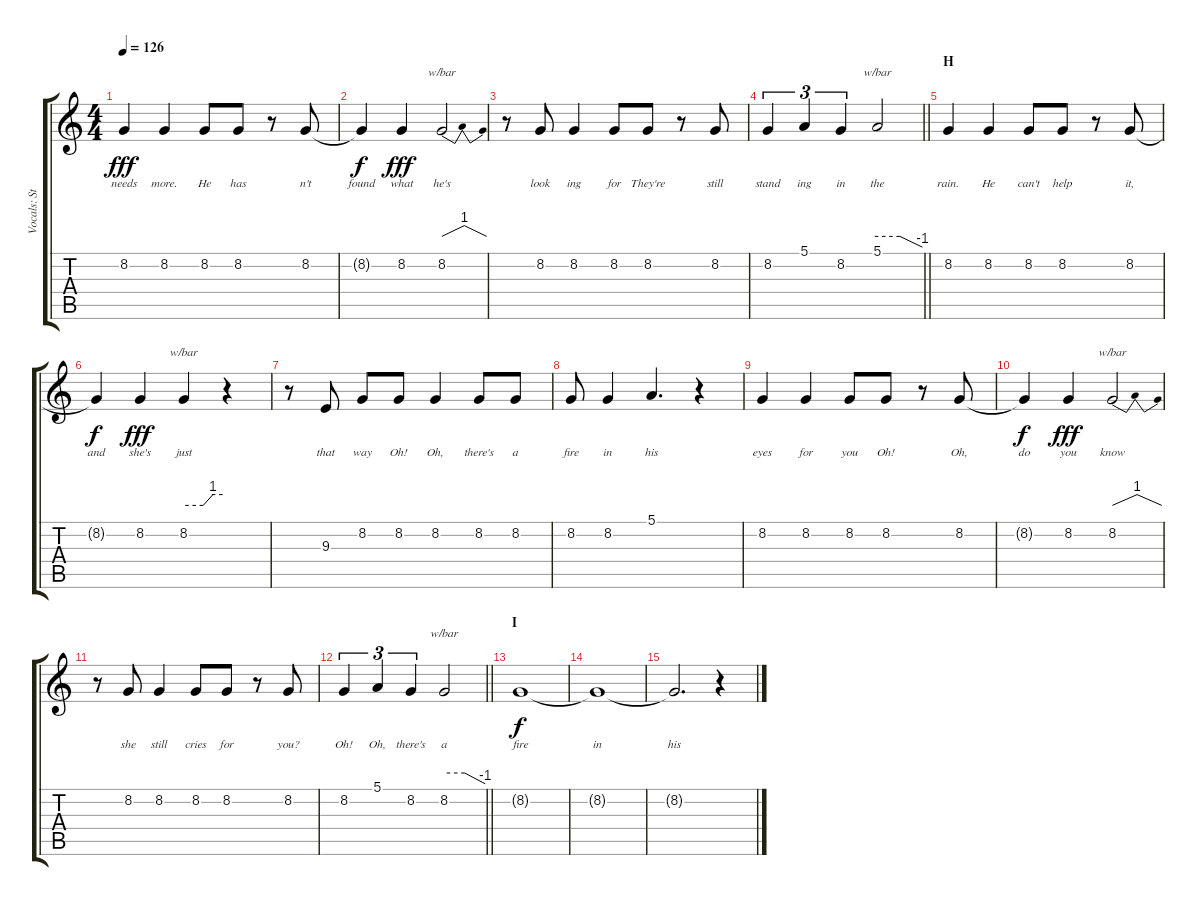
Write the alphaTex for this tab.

\track ("Vocals: Steve" "Vocals: St") {instrument lead2sawtooth}
\staff {score tabs}
\tuning (E4 B3 G3 D3 A2 E2) {hide}
\ts (4 4)
\tempo 126
\clef g2
\ks c
8.2.4{lyrics (0 "needs") lyrics (1 "") lyrics (2 "") lyrics (3 "") lyrics (4 "") dy fff} 8.2.4{lyrics (0 "more.") lyrics (1 "") lyrics (2 "") lyrics (3 "") lyrics (4 "")} 8.2.8{lyrics (0 "He") lyrics (1 "") lyrics (2 "") lyrics (3 "") lyrics (4 "")} 8.2.8{lyrics (0 "has") lyrics (1 "") lyrics (2 "") lyrics (3 "") lyrics (4 "")} r.8 8.2.8{lyrics (0 "n't") lyrics (1 "") lyrics (2 "") lyrics (3 "") lyrics (4 "")} |
8.2{t}.4{lyrics (0 "found") lyrics (1 "") lyrics (2 "") lyrics (3 "") lyrics (4 "") dy f} 8.2.4{lyrics (0 "what") lyrics (1 "") lyrics (2 "") lyrics (3 "") lyrics (4 "") dy fff} 8.2.2{tbe (dip default 0 0 30 4 60 0) lyrics (0 "he's") lyrics (1 "") lyrics (2 "") lyrics (3 "") lyrics (4 "")} |
r.8 8.2.8{lyrics (0 "look") lyrics (1 "") lyrics (2 "") lyrics (3 "") lyrics (4 "")} 8.2.4{lyrics (0 "ing") lyrics (1 "") lyrics (2 "") lyrics (3 "") lyrics (4 "")} 8.2.8{lyrics (0 "for") lyrics (1 "") lyrics (2 "") lyrics (3 "") lyrics (4 "")} 8.2.8{lyrics (0 "They're") lyrics (1 "") lyrics (2 "") lyrics (3 "") lyrics (4 "")} r.8 8.2.8{lyrics (0 "still") lyrics (1 "") lyrics (2 "") lyrics (3 "") lyrics (4 "")} |
\barLineRight lightlight
8.2.4{tu (3 2) lyrics (0 "stand") lyrics (1 "") lyrics (2 "") lyrics (3 "") lyrics (4 "")} 5.1.4{tu (3 2) lyrics (0 "ing") lyrics (1 "") lyrics (2 "") lyrics (3 "") lyrics (4 "")} 8.2.4{tu (3 2) lyrics (0 "in") lyrics (1 "") lyrics (2 "") lyrics (3 "") lyrics (4 "")} 5.1.2{tbe (custom default 0 0 30 0 60 -4) lyrics (0 "the") lyrics (1 "") lyrics (2 "") lyrics (3 "") lyrics (4 "")} |
\section ("" "H")
8.2.4{lyrics (0 "rain.") lyrics (1 "") lyrics (2 "") lyrics (3 "") lyrics (4 "")} 8.2.4{lyrics (0 "He") lyrics (1 "") lyrics (2 "") lyrics (3 "") lyrics (4 "")} 8.2.8{lyrics (0 "can't") lyrics (1 "") lyrics (2 "") lyrics (3 "") lyrics (4 "")} 8.2.8{lyrics (0 "help") lyrics (1 "") lyrics (2 "") lyrics (3 "") lyrics (4 "")} r.8 8.2.8{lyrics (0 "it,") lyrics (1 "") lyrics (2 "") lyrics (3 "") lyrics (4 "")} |
8.2{t}.4{lyrics (0 "and") lyrics (1 "") lyrics (2 "") lyrics (3 "") lyrics (4 "") dy f} 8.2.4{lyrics (0 "she's") lyrics (1 "") lyrics (2 "") lyrics (3 "") lyrics (4 "") dy fff} 8.2.4{tbe (custom default 0 0 30 0 45 4 60 4) lyrics (0 "just") lyrics (1 "") lyrics (2 "") lyrics (3 "") lyrics (4 "")} r.4 |
r.8 9.3.8{lyrics (0 "that") lyrics (1 "") lyrics (2 "") lyrics (3 "") lyrics (4 "")} 8.2.8{lyrics (0 "way") lyrics (1 "") lyrics (2 "") lyrics (3 "") lyrics (4 "")} 8.2.8{lyrics (0 "Oh!") lyrics (1 "") lyrics (2 "") lyrics (3 "") lyrics (4 "")} 8.2.4{lyrics (0 "Oh,") lyrics (1 "") lyrics (2 "") lyrics (3 "") lyrics (4 "")} 8.2.8{lyrics (0 "there's") lyrics (1 "") lyrics (2 "") lyrics (3 "") lyrics (4 "")} 8.2.8{lyrics (0 "a") lyrics (1 "") lyrics (2 "") lyrics (3 "") lyrics (4 "")} |
8.2.8{lyrics (0 "fire") lyrics (1 "") lyrics (2 "") lyrics (3 "") lyrics (4 "")} 8.2.4{lyrics (0 "in") lyrics (1 "") lyrics (2 "") lyrics (3 "") lyrics (4 "")} 5.1.4{d lyrics (0 "his") lyrics (1 "") lyrics (2 "") lyrics (3 "") lyrics (4 "")} r.4 |
8.2.4{lyrics (0 "eyes") lyrics (1 "") lyrics (2 "") lyrics (3 "") lyrics (4 "")} 8.2.4{lyrics (0 "for") lyrics (1 "") lyrics (2 "") lyrics (3 "") lyrics (4 "")} 8.2.8{lyrics (0 "you") lyrics (1 "") lyrics (2 "") lyrics (3 "") lyrics (4 "")} 8.2.8{lyrics (0 "Oh!") lyrics (1 "") lyrics (2 "") lyrics (3 "") lyrics (4 "")} r.8 8.2.8{lyrics (0 "Oh,") lyrics (1 "") lyrics (2 "") lyrics (3 "") lyrics (4 "")} |
8.2{t}.4{lyrics (0 "do") lyrics (1 "") lyrics (2 "") lyrics (3 "") lyrics (4 "") dy f} 8.2.4{lyrics (0 "you") lyrics (1 "") lyrics (2 "") lyrics (3 "") lyrics (4 "") dy fff} 8.2.2{tbe (dip default 0 0 30 4 60 0) lyrics (0 "know") lyrics (1 "") lyrics (2 "") lyrics (3 "") lyrics (4 "")} |
r.8 8.2.8{lyrics (0 "she") lyrics (1 "") lyrics (2 "") lyrics (3 "") lyrics (4 "")} 8.2.4{lyrics (0 "still") lyrics (1 "") lyrics (2 "") lyrics (3 "") lyrics (4 "")} 8.2.8{lyrics (0 "cries") lyrics (1 "") lyrics (2 "") lyrics (3 "") lyrics (4 "")} 8.2.8{lyrics (0 "for") lyrics (1 "") lyrics (2 "") lyrics (3 "") lyrics (4 "")} r.8 8.2.8{lyrics (0 "you?") lyrics (1 "") lyrics (2 "") lyrics (3 "") lyrics (4 "")} |
\barLineRight lightlight
8.2.4{tu (3 2) lyrics (0 "Oh!") lyrics (1 "") lyrics (2 "") lyrics (3 "") lyrics (4 "")} 5.1.4{tu (3 2) lyrics (0 "Oh,") lyrics (1 "") lyrics (2 "") lyrics (3 "") lyrics (4 "")} 8.2.4{tu (3 2) lyrics (0 "there's") lyrics (1 "") lyrics (2 "") lyrics (3 "") lyrics (4 "")} 8.2.2{tbe (custom default 0 0 30 0 60 -4) lyrics (0 "a") lyrics (1 "") lyrics (2 "") lyrics (3 "") lyrics (4 "")} |
\section ("" "I")
8.2{t}.1{lyrics (0 "fire") lyrics (1 "") lyrics (2 "") lyrics (3 "") lyrics (4 "") dy f} |
8.2{t}.1{lyrics (0 "in") lyrics (1 "") lyrics (2 "") lyrics (3 "") lyrics (4 "")} |
8.2{t}.2{d lyrics (0 "his") lyrics (1 "") lyrics (2 "") lyrics (3 "") lyrics (4 "")} r.4
